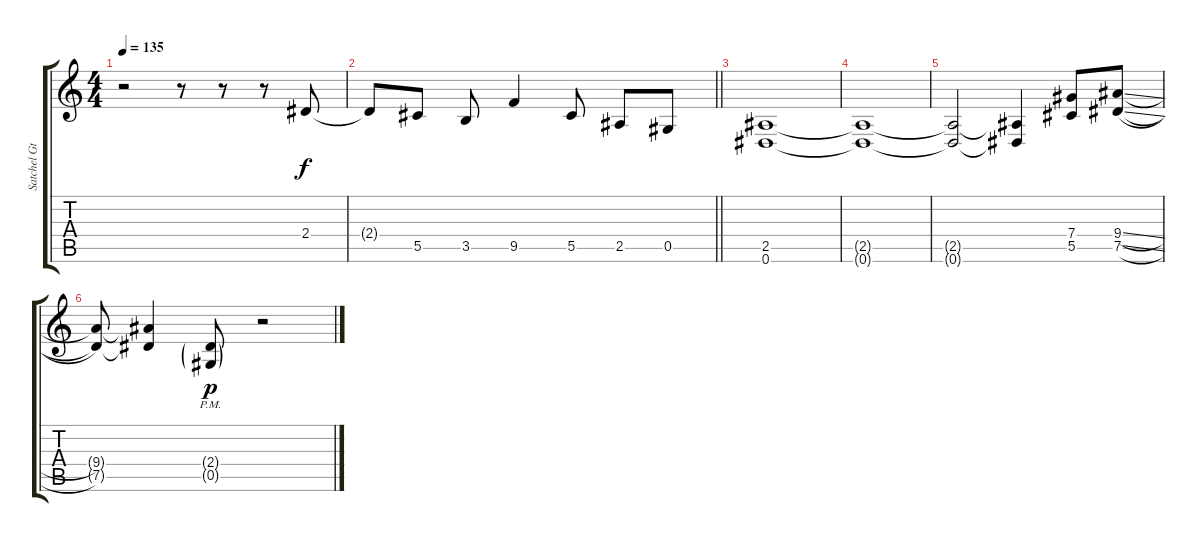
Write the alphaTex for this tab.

\track ("Satchel Gt. Backup 2" "Satchel Gt") {instrument distortionguitar}
\staff {score tabs}
\tuning (Eb4 Bb3 Gb3 Db3 Ab2 Eb2) {hide}
\ts (4 4)
\tempo 135
\clef g2
\ks c
r.2{dy f} r.8 r.8 r.8 2.4.8 |
\barLineRight lightlight
2.4{t}.8 5.5.8 3.5.8 9.5.4 5.5.8 2.5.8 0.5.8 |
(2.5 0.6).1 |
(2.5{t} 0.6{t}).1 |
(2.5{t} 0.6{t}).2 (2.5{t} 0.6{t}).4 (7.4 5.5).8 (9.4{sl} 7.5{sl}).8 |
(9.4{t} 7.5{t}).8 (9.4{t} 7.5{t}).4 (2.4{g pm} 0.5{g pm}).8{dy p} r.2
